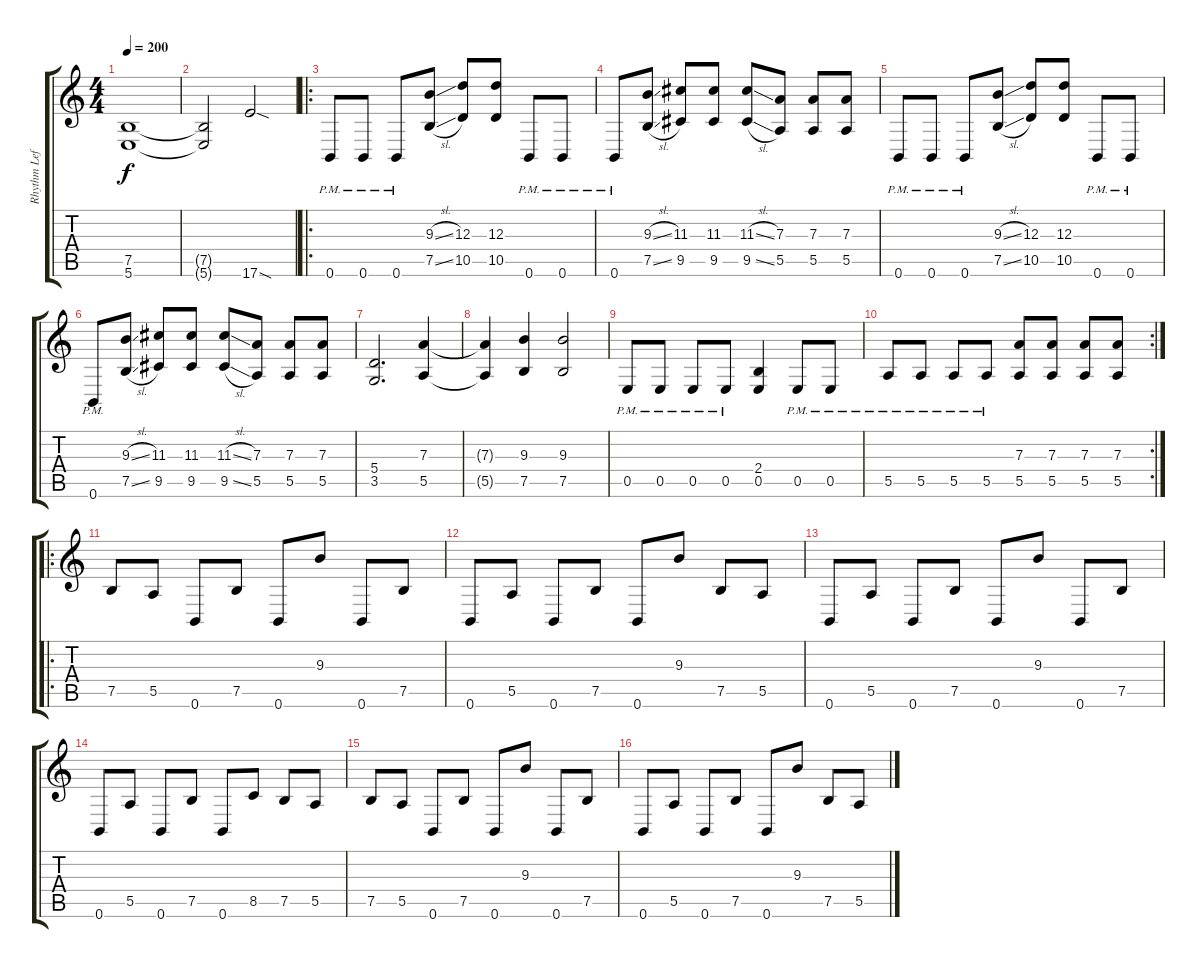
\track ("Rhythm Left" "Rhythm Lef") {instrument overdrivenguitar}
\staff {score tabs}
\tuning (B3 Gb3 D3 A2 E2 B1) {hide}
\ts (4 4)
\tempo 200
\clef g2
\ks c
(7.5 5.6).1{dy f} |
(7.5{t} 5.6{t}).2 17.6{sod}.2 |
\ro
0.6{pm}.8 0.6{pm}.8 0.6{pm}.8 (9.3{sl} 7.5{sl}).8 (12.3 10.5).8 (12.3 10.5).8 0.6{pm}.8 0.6{pm}.8 |
0.6{pm}.8 (9.3{sl} 7.5{sl}).8 (11.3 9.5).8 (11.3 9.5).8 (11.3{sl} 9.5{sl}).8 (7.3 5.5).8 (7.3 5.5).8 (7.3 5.5).8 |
0.6{pm}.8 0.6{pm}.8 0.6{pm}.8 (9.3{sl} 7.5{sl}).8 (12.3 10.5).8 (12.3 10.5).8 0.6{pm}.8 0.6{pm}.8 |
0.6{pm}.8 (9.3{sl} 7.5{sl}).8 (11.3 9.5).8 (11.3 9.5).8 (11.3{sl} 9.5{sl}).8 (7.3 5.5).8 (7.3 5.5).8 (7.3 5.5).8 |
(5.4 3.5).2{d} (7.3 5.5).4 |
(7.3{t} 5.5{t}).4 (9.3 7.5).4 (9.3 7.5).2 |
0.5{pm}.8 0.5{pm}.8 0.5{pm}.8 0.5{pm}.8 (2.4 0.5).4 0.5{pm}.8 0.5{pm}.8 |
\rc 2
5.5{pm}.8 5.5{pm}.8 5.5{pm}.8 5.5{pm}.8 (7.3 5.5).8 (7.3 5.5).8 (7.3 5.5).8 (7.3 5.5).8 |
\ro
7.5.8 5.5.8 0.6.8 7.5.8 0.6.8 9.3.8 0.6.8 7.5.8 |
0.6.8 5.5.8 0.6.8 7.5.8 0.6.8 9.3.8 7.5.8 5.5.8 |
0.6.8 5.5.8 0.6.8 7.5.8 0.6.8 9.3.8 0.6.8 7.5.8 |
0.6.8 5.5.8 0.6.8 7.5.8 0.6.8 8.5.8 7.5.8 5.5.8 |
7.5.8 5.5.8 0.6.8 7.5.8 0.6.8 9.3.8 0.6.8 7.5.8 |
0.6.8 5.5.8 0.6.8 7.5.8 0.6.8 9.3.8 7.5.8 5.5.8
